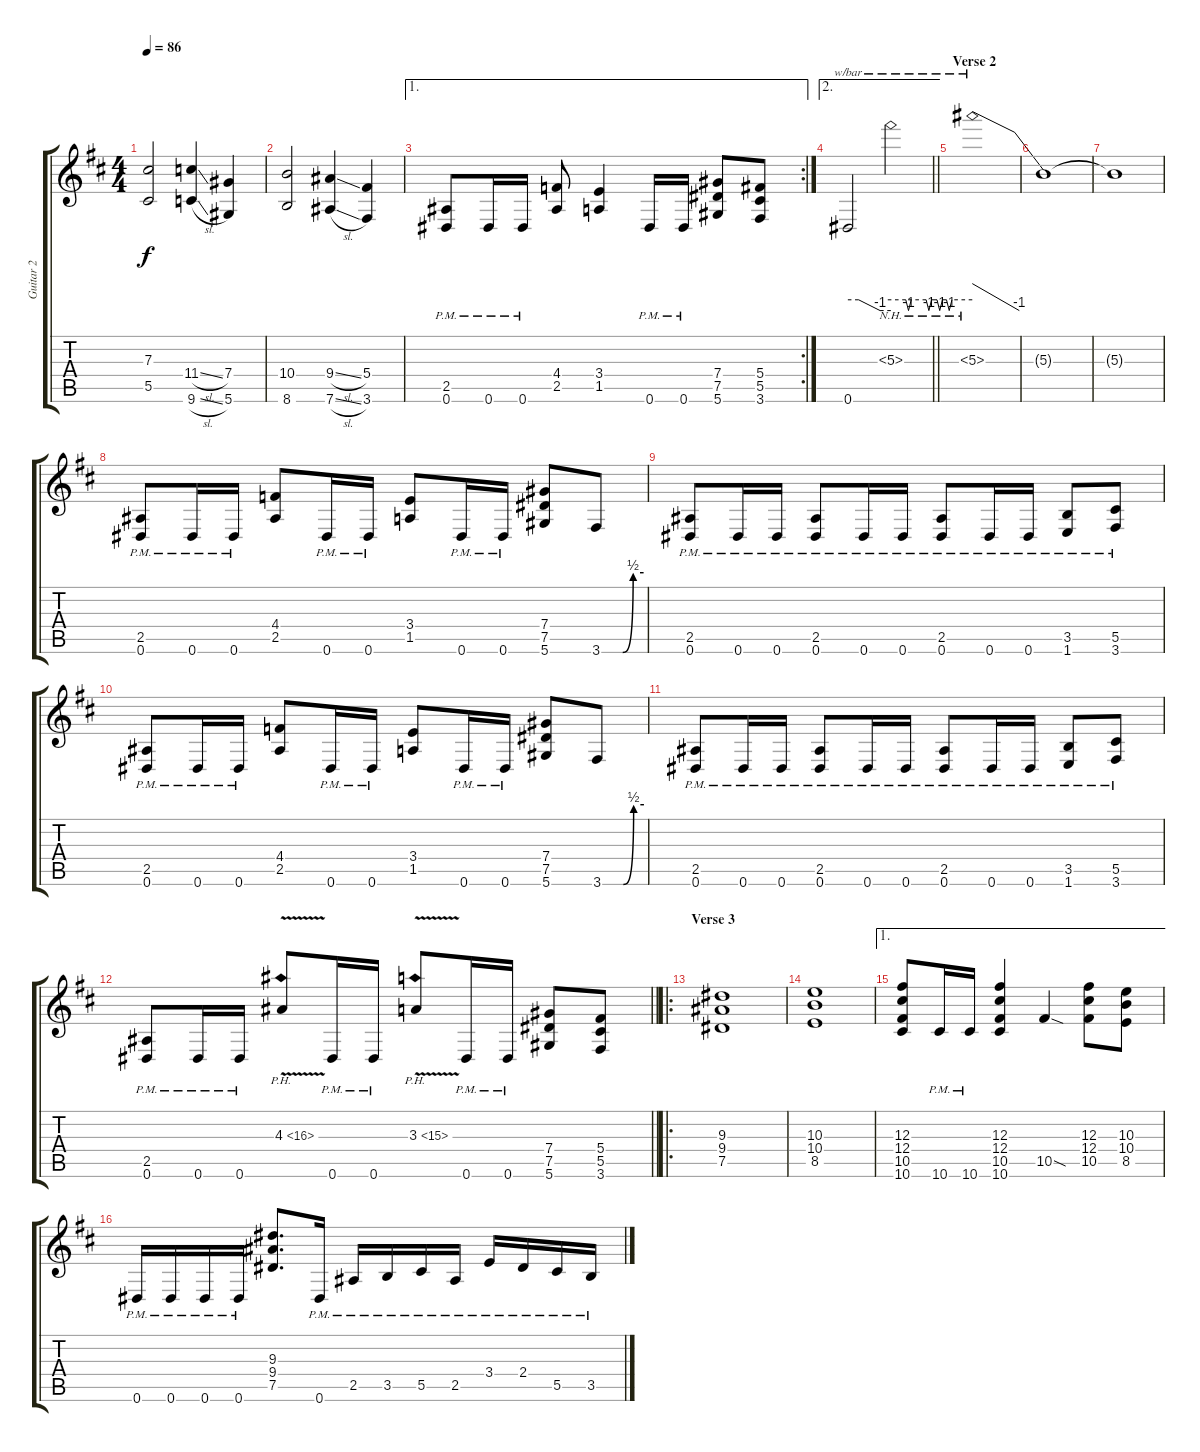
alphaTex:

\track ("Guitar 2" "Guitar 2") {instrument distortionguitar}
\staff {score tabs}
\tuning (Eb4 Bb3 Gb3 Db3 Ab2 Eb2) {hide}
\ts (4 4)
\tempo 86
\clef g2
\ks bminor
(7.3 5.5).2{dy f} (11.4{sl} 9.6{sl}).4 (7.4 5.6).4 |
(10.4 8.6).2 (9.4{sl} 7.6{sl}).4 (5.4 3.6).4 |
\ae 1
\rc 2
(2.5{pm} 0.6{pm}).8 0.6{pm}.16 0.6{pm}.16 (4.4 2.5).8 (3.4 1.5).4 0.6{pm}.16 0.6{pm}.16 (7.4 7.5 5.6).8 (5.4 5.5 3.6).8 |
\ae 2
\barLineRight lightlight
0.6.2{tbe (custom default 0 0 15 0 45 -4 60 -4)} 5.3{nh}.2{tbe (custom default 0 0 11 0 13 -4 15 0 26 0 28 -4 30 0 34 0 36 -4 38 0 41 0 43 -4 45 0 60 0)} |
\section ("" "Verse 2")
5.3{nh}.1{tbe (dive default 0 8 60 -4)} |
5.3{t}.1 |
5.3{t}.1 |
(2.5{pm} 0.6{pm}).8 0.6{pm}.16 0.6{pm}.16 (4.4 2.5).8 0.6{pm}.16 0.6{pm}.16 (3.4 1.5).8 0.6{pm}.16 0.6{pm}.16 (7.4 7.5 5.6).8 3.6{be (custom 0 0 30 0 45 2 60 2)}.8 |
(2.5{pm} 0.6{pm}).8 0.6{pm}.16 0.6{pm}.16 (2.5{pm} 0.6{pm}).8 0.6{pm}.16 0.6{pm}.16 (2.5{pm} 0.6{pm}).8 0.6{pm}.16 0.6{pm}.16 (3.5{pm} 1.6{pm}).8 (5.5{pm} 3.6{pm}).8 |
(2.5{pm} 0.6{pm}).8 0.6{pm}.16 0.6{pm}.16 (4.4 2.5).8 0.6{pm}.16 0.6{pm}.16 (3.4 1.5).8 0.6{pm}.16 0.6{pm}.16 (7.4 7.5 5.6).8 3.6{be (custom 0 0 30 0 45 2 60 2)}.8 |
(2.5{pm} 0.6{pm}).8 0.6{pm}.16 0.6{pm}.16 (2.5{pm} 0.6{pm}).8 0.6{pm}.16 0.6{pm}.16 (2.5{pm} 0.6{pm}).8 0.6{pm}.16 0.6{pm}.16 (3.5{pm} 1.6{pm}).8 (5.5{pm} 3.6{pm}).8 |
\barLineRight lightlight
(2.5{pm} 0.6{pm}).8 0.6{pm}.16 0.6{pm}.16 4.3{ph 12 v}.8 0.6{pm}.16 0.6{pm}.16 3.3{ph 12 v}.8 0.6{pm}.16 0.6{pm}.16 (7.4 7.5 5.6).8 (5.4 5.5 3.6).8 |
\ro
\section ("" "Verse 3")
(9.3 9.4 7.5).1 |
(10.3 10.4 8.5).1 |
\ae 1
(12.3 12.4 10.5 10.6).8 10.6{pm}.16 10.6{pm}.16 (12.3 12.4 10.5 10.6).4 10.5{sod}.4 (12.3 12.4 10.5).8 (10.3 10.4 8.5).8 |
0.6{pm}.16 0.6{pm}.16 0.6{pm}.16 0.6{pm}.16 (9.3 9.4 7.5).8{d} 0.6{pm}.16 2.5{pm}.16 3.5{pm}.16 5.5{pm}.16 2.5{pm}.16 3.4{pm}.16 2.4{pm}.16 5.5{pm}.16 3.5{pm}.16
